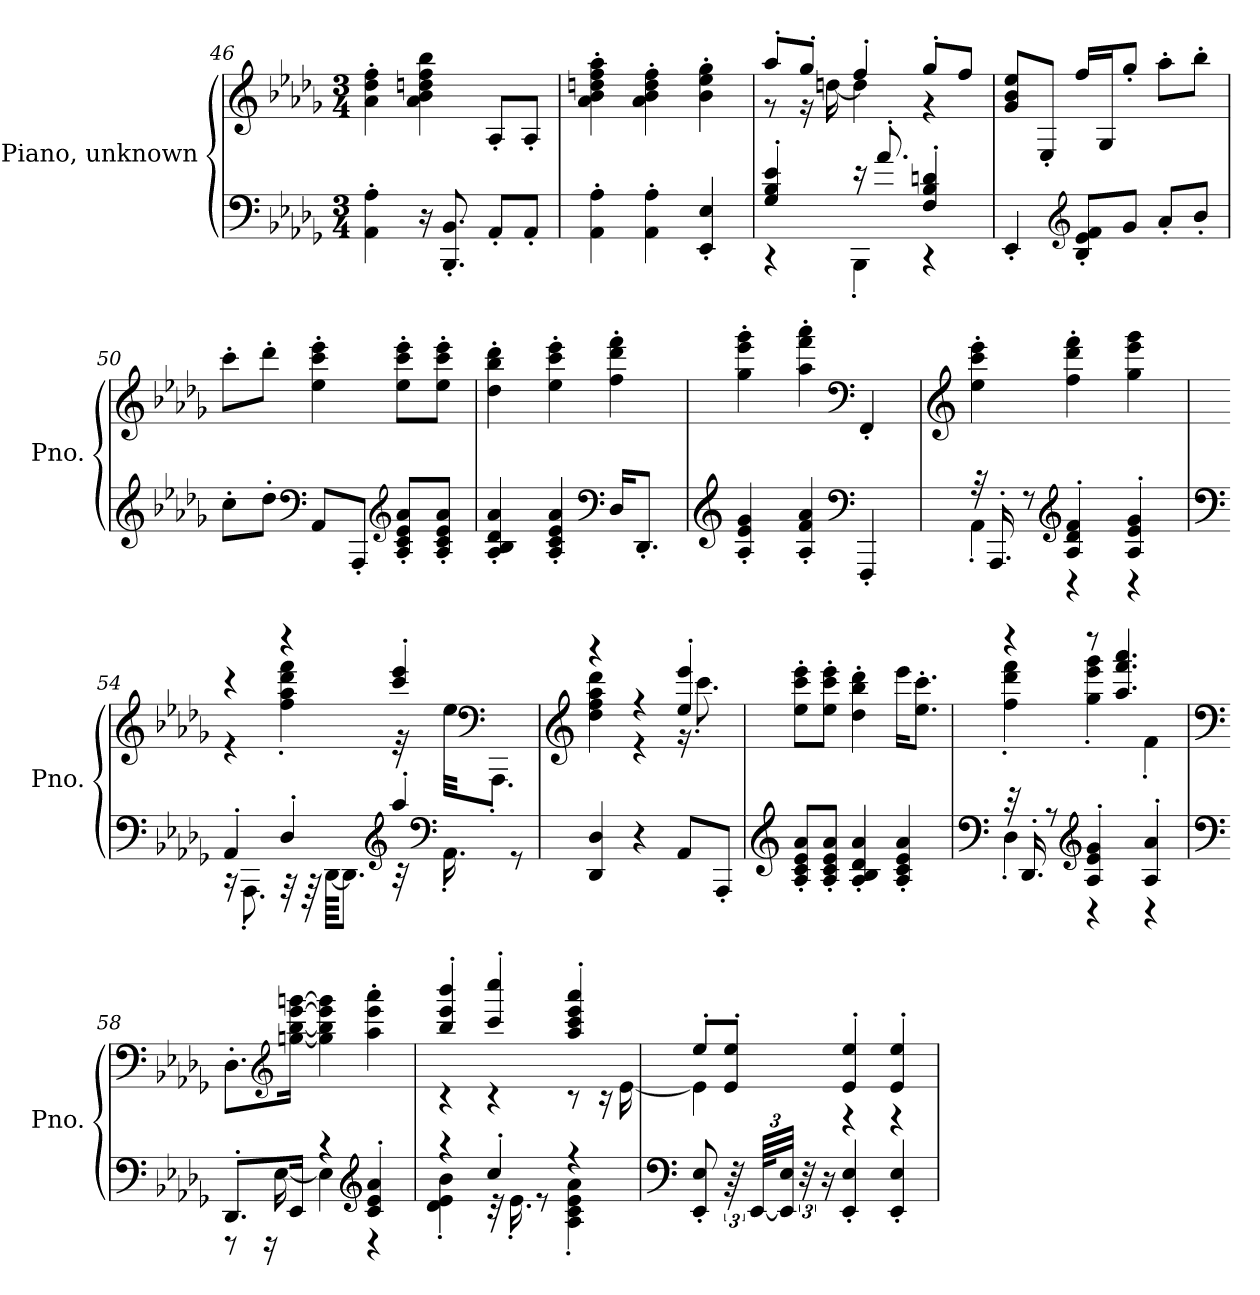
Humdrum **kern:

**kern	**kern
*part1	*part1
*staff2	*staff1
*I"Piano, unknown	*
*I'Pno.	*
*clefF4	*clefG2
*k[b-e-a-d-g-]	*k[b-e-a-d-g-]
*M3/4	*M3/4
=46	=46
4AA-\' 4A-\'	4a-\' 4dd-\' 4ff\'
16r	4a-\ 4b-\ 4ddn\ 4ff\ 4bb-\
8.BBB-/' 8.BB-/'	.
8AA-'/L	8A-'/L
8AA-'/J	8A-'/J
=47	=47
4AA-\' 4A-\'	4a-\' 4b-\' 4ddn\' 4ff\' 4aa-\'
4AA-\' 4A-\'	4a-\' 4b-\' 4dd\' 4ff\'
4EE-/' 4E-/'	4b-\' 4ee-\' 4gg-\'
=48	=48
*^	*^
4G-/' 4B-/' 4e-/'	4r	8aa-'/L	8r
.	.	8gg-'/J	16r
.	.	.	[16ddn\
16r	4BBB-'\	4ff'/	4dd\]
8.a-'/	.	.	.
4F/' 4B-/' 4dn/'	4r	8gg-'/L	4r
.	.	8ff/J	.
*v	*v	*	*
*	*v	*v
!!LO:PB:g=z
=49	=49
4EE-'/	8g-/ 8b-/ 8ee-/L
.	8E-'/J
*clefG2	*
8B-/' 8e-/' 8f/'L	16ff/LL
.	16G-/J
8g-/J	8gg-'/J
8a-'/L	8aa-'\L
8b-'/J	8bb-'\J
=50	=50
8cc'\L	8ccc'\L
8dd-'\J	8ddd-'\J
*clefF4	*
8AA-/L	4ee-\' 4ccc\' 4eee-\'
8AAA-'/J	.
*clefG2	*
8A-/' 8c/' 8e-/' 8a-/'L	8ee-\' 8ccc\' 8eee-\'L
8A-/' 8c/' 8e-/' 8a-/'J	8ee-\' 8ccc\' 8eee-\'J
=51	=51
4A-/' 4B-/' 4d-/' 4a-/'	4dd-\' 4bb-\' 4ddd-\'
4A-/' 4c/' 4e-/' 4a-/'	4ee-\' 4ccc\' 4eee-\'
*clefF4	*
16D-/KL	4ff\' 4ddd-\' 4fff\'
8.DD-'/J	.
=52	=52
*clefG2	*
4A-/' 4e-/' 4g-/'	4gg-\' 4eee-\' 4ggg-\'
4A-/' 4f/' 4a-/'	4aa-\' 4fff\' 4aaa-\'
*clefF4	*clefF4
4FFF'/	4FF'/
!!LO:LB:g=z
=53	=53
*	*clefG2
*^	*
32r	4AA-'\	4ee-\' 4ccc\' 4eee-\'
16.AAA-'/	.	.
8r	.	.
*clefG2	*	*
4A-/' 4d-/' 4f/'	4r	4ff\' 4ddd-\' 4fff\'
4A-/' 4e-/' 4g-/'	4r	4gg-\ 4eee-\ 4ggg-\
=54	=54	=54
*clefF4	*	*
*	*	*^
4AA-'/	16r	4r	4r
.	8.AAA-'\	.	.
4D-'/	32r	4r	4ff\' 4aa-\' 4ddd-\' 4fff\'
.	64r	.	.
.	[64DD-\KKKL	.	.
.	8.DD-\J]	.	.
*clefG2	*	*	*
4aa-'/	32r	4ccc/' 4eee-/'	32r
*clefF4	*	*	*
.	16.AA-'\	.	32ee-\KKL
*	*	*clefF4	*
.	.	.	8.AAA-'\J
.	8r	.	.
*v	*v	*	*
=55	=55	=55
*	*clefG2	*
4DD-/ 4D-/	4r	4dd-\ 4ff\ 4aa-\ 4ddd-\
4r	4r	4r
8AA-/L	4ee-/' 4eee-/'	16r
.	.	8.ccc'\
8AAA-'/J	.	.
*	*v	*v
!!LO:LB:g=z
=56	=56
*clefG2	*
8A-/' 8c/' 8e-/' 8a-/'L	8ee-\' 8ccc\' 8eee-\'L
8A-/' 8c/' 8e-/' 8a-/'J	8ee-\' 8ccc\' 8eee-\'J
4A-/' 4B-/' 4d-/' 4a-/'	4dd-\' 4bb-\' 4ddd-\'
4A-/' 4c/' 4e-/' 4a-/'	16eee-\KL
.	8.ee-\' 8.ccc\'J
=57	=57
*clefF4	*
*^	*^
32r	4D-'\	4r	4ff\' 4ddd-\' 4fff\'
16.DD-'/	.	.	.
8r	.	.	.
*clefG2	*	*	*
4A-/' 4e-/' 4g-/'	4r	8r	4gg-\' 4eee-\' 4ggg-\'
.	.	4.aa-/ 4.fff/ 4.aaa-/	.
4A-/' 4a-/'	4r	.	4f'\
*	*	*v	*v
=58	=58	=58
*clefF4	*	*clefF4
8.DD-'/L	8r	8.D-'\L
.	16r	.
*	*	*clefG2
16EE-/Jk	[16E-\	[16ggn\ [16bb-\ [16eee-\ [16gggn\Jk
4r	4E-\]	4gg\] 4bb-\] 4eee-\] 4ggg\]
*clefG2	*	*
4c/' 4e-/' 4a-/'	4r	4aa-\' 4eee-\' 4aaa-\'
=59	=59	=59
*	*	*^
4r	4d-\' 4e-\' 4b-\'	4bb-/' 4eee-/' 4bbb-/'	4r
4cc'/	32r	4ccc/' 4cccc/'	4r
.	16.e-'\	.	.
.	8r	.	.
4r	4A-\' 4c\' 4e-\' 4a-\'	4aa-/' 4ccc/' 4eee-/' 4aaa-/'	8r
.	.	.	16r
.	.	.	[16e-\
*v	*v	*	*
!!LO:LB:g=z	!!
=60	=60	=60
*clefF4	*	*
8EE-/' 8E-/'	8ee-'/L	4e-\]
96r	8e-/' 8ee-/'J	.
[96EE-/KLLL	.	.
48EE-/] 48E-/JJJ	.	.
48r	.	.
16r	.	.
4EE-/' 4E-/'	4e-/' 4ee-/'	4r
4EE-/' 4E-/'	4e-/' 4ee-/'	4r
*	*v	*v
=	=
*-	*-
